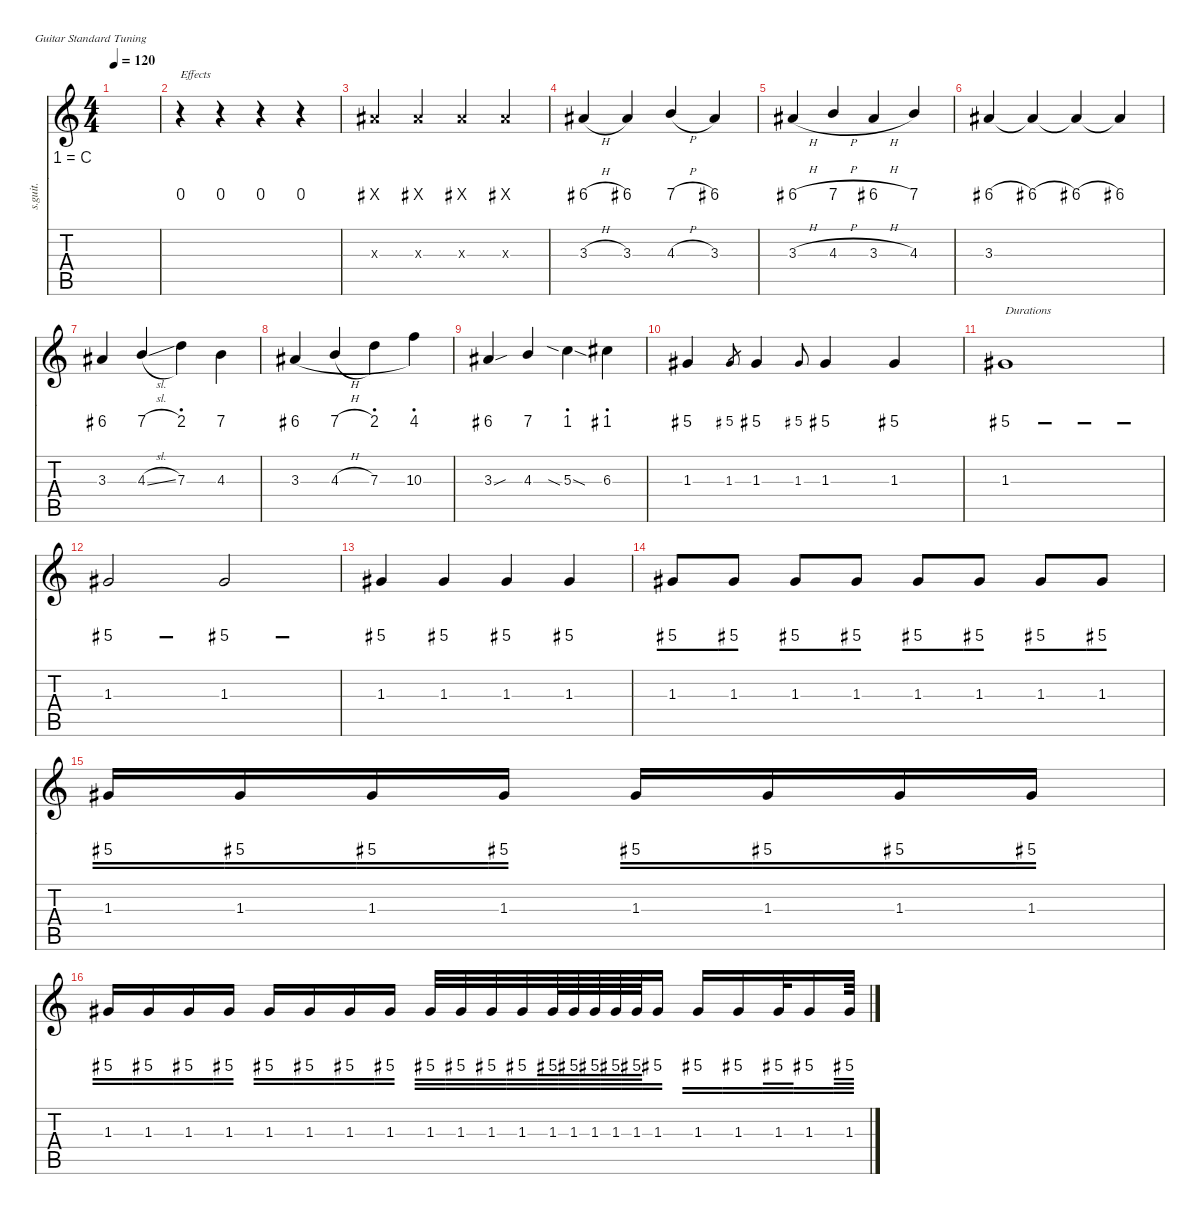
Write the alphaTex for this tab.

\defaultSystemsLayout 4
\hideDynamics
\bracketExtendMode nobrackets
\track ("Steel Guitar" "s.guit.") {instrument acousticguitarsteel}
\staff {score tabs numbered}
\tuning (E4 B3 G3 D3 A2 E2)
\ts (4 4)
\tempo 120
\clef g2
\ks c
|
r.4{txt "Effects" beam Down} r.4{beam Down} r.4{beam Down} r.4{beam Down} |
3.3{x acc #}.4{beam Up} 3.3{x acc #}.4{beam Up} 3.3{x acc #}.4{beam Up} 3.3{x acc #}.4{beam Up} |
3.3{h acc #}.4{beam Up} 3.3{acc #}.4{beam Up} 4.3{h}.4{beam Up} 3.3{acc #}.4{beam Up} |
3.3{h acc #}.4{beam Up} 4.3{h}.4{beam Up} 3.3{h acc #}.4{beam Up} 4.3.4{beam Up} |
3.3{acc #}.4{beam Up} 3.3{t acc #}.4{beam Up} 3.3{t acc #}.4{beam Up} 3.3{t acc #}.4{beam Up} |
3.3{acc #}.4{beam Up} 4.3{sl}.4{beam Up} 7.3.4{beam Down} 4.3.4{beam Down} |
3.3{acc #}.4{legatoorigin beam Up} 4.3{h}.4{legatoorigin beam Up} 7.3.4{legatoorigin beam Down} 10.3.4{beam Down} |
3.3{sou acc #}.4{beam Up} 4.3.4{beam Up} 5.3{sia sod}.4{beam Down} 6.3{acc #}.4{beam Down} |
1.3{acc #}.4{beam Up} 1.3{acc #}.8{gr beam Up} 1.3{acc #}.4{beam Up} 1.3{acc #}.8{gr onbeat beam Up} 1.3{acc #}.4{beam Up} 1.3{acc #}.4{beam Up} |
1.3{acc #}.1{txt "Durations" beam Up} |
1.3{acc #}.2{beam Up} 1.3{acc #}.2{beam Up} |
1.3{acc #}.4{beam Up} 1.3{acc #}.4{beam Up} 1.3{acc #}.4{beam Up} 1.3{acc #}.4{beam Up} |
1.3{acc #}.8{beam Up} 1.3{acc #}.8{beam Up} 1.3{acc #}.8{beam Up} 1.3{acc #}.8{beam Up} 1.3{acc #}.8{beam Up} 1.3{acc #}.8{beam Up} 1.3{acc #}.8{beam Up} 1.3{acc #}.8{beam Up} |
1.3{acc #}.16{beam Up} 1.3{acc #}.16{beam Up} 1.3{acc #}.16{beam Up} 1.3{acc #}.16{beam Up} 1.3{acc #}.16{beam Up} 1.3{acc #}.16{beam Up} 1.3{acc #}.16{beam Up} 1.3{acc #}.16{beam Up} |
1.3{acc #}.16{beam Up} 1.3{acc #}.16{beam Up} 1.3{acc #}.16{beam Up} 1.3{acc #}.16{beam Up} 1.3{acc #}.16{beam Up} 1.3{acc #}.16{beam Up} 1.3{acc #}.16{beam Up} 1.3{acc #}.16{beam Up} 1.3{acc #}.32{beam Up} 1.3{acc #}.32{beam Up} 1.3{acc #}.32{beam Up} 1.3{acc #}.32{beam Up} 1.3{acc #}.64{beam Up} 1.3{acc #}.64{beam Up} 1.3{acc #}.64{beam Up} 1.3{acc #}.64{beam Up} 1.3{acc #}.64{beam Up} 1.3{acc #}.16{beam Up} 1.3{acc #}.16{beam Up} 1.3{acc #}.16{beam Up} 1.3{acc #}.32{beam Up} 1.3{acc #}.16{beam Up} 1.3{acc #}.64{beam Up}
